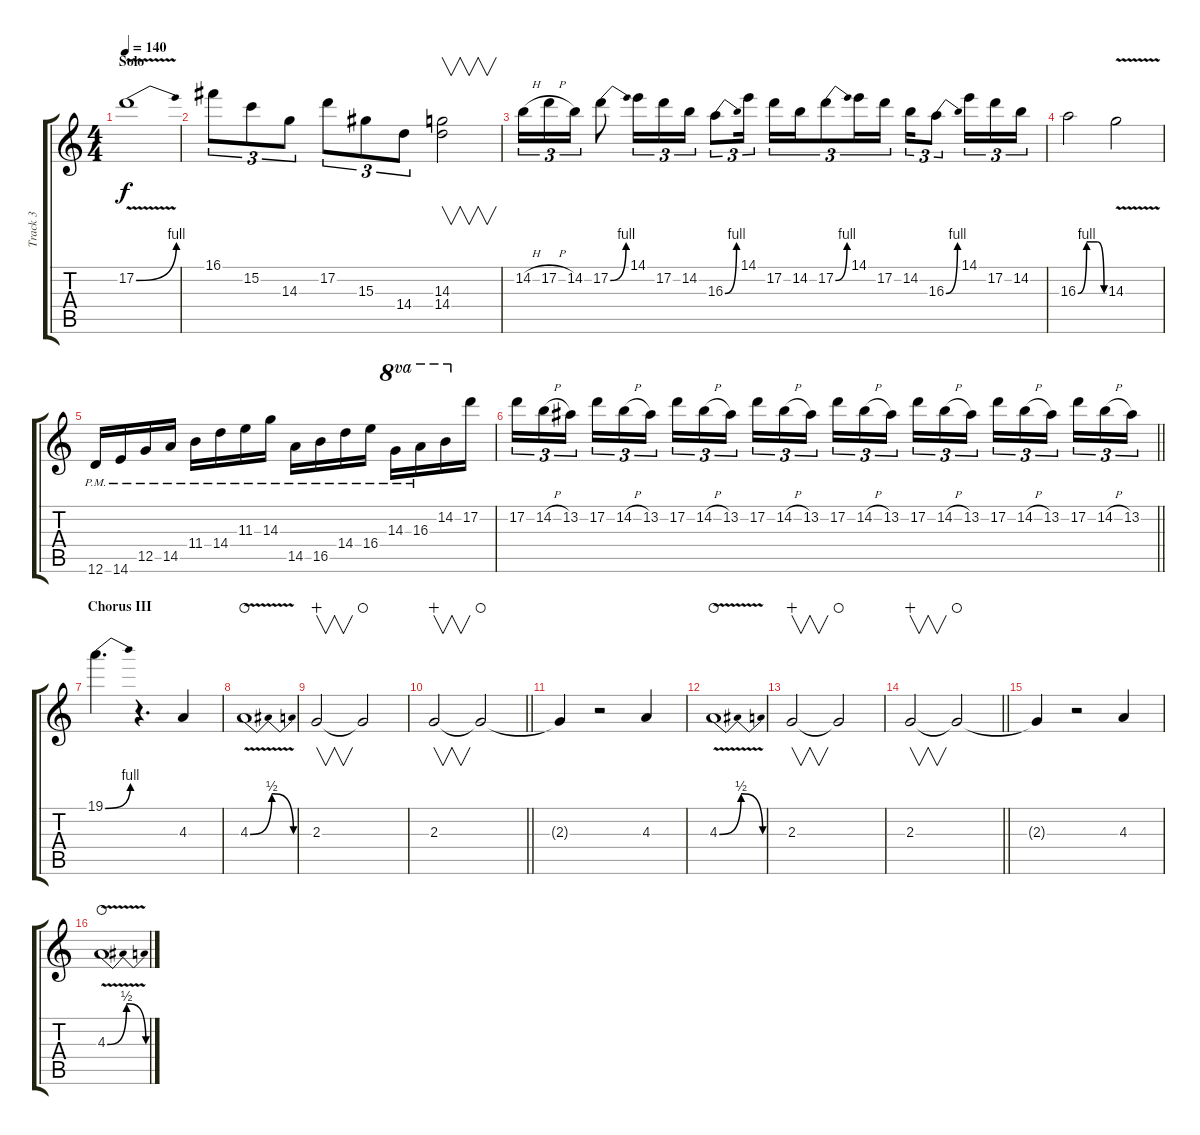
\track ("Track 3" "Track 3") {instrument distortionguitar}
\staff {score tabs}
\tuning (D4 A3 F3 C3 G2 D2) {hide}
\ts (4 4)
\section ("" "Solo")
\tempo 140
\clef g2
\ks c
17.2{be (bend 0 0 60 4) v}.1{dy f volume 13} |
16.1.8{tu (3 2)} 15.2.8{tu (3 2)} 14.3.8{tu (3 2)} 17.2.8{tu (3 2)} 15.3.8{tu (3 2)} 14.4.8{tu (3 2)} (14.3 14.4).2{v} |
14.2{h}.16{tu (3 2)} 17.2{h}.16{tu (3 2)} 14.2.16{tu (3 2)} 17.2{be (bend 0 0 60 4)}.8 14.1.16{tu (3 2)} 17.2.16{tu (3 2)} 14.2.16{tu (3 2)} 16.3{be (bend 0 0 60 4)}.8{tu (3 2)} 14.1.16{tu (3 2)} 17.2.16{tu (3 2)} 14.2.16{tu (3 2)} 17.2{be (bend 0 0 60 4)}.8{tu (3 2)} 14.1.16{tu (3 2)} 17.2.16{tu (3 2)} 14.2.16{tu (3 2)} 16.3{be (bend 0 0 60 4)}.8{tu (3 2)} 14.1.16{tu (3 2)} 17.2.16{tu (3 2)} 14.2.16{tu (3 2)} |
16.3{be (custom 0 0 20 4 30 4 44 4 60 0)}.2 14.3{v}.2 |
12.6{pm}.16 14.6{pm}.16 12.5{pm}.16 14.5{pm}.16 11.4{pm}.16 14.4{pm}.16 11.3{pm}.16 14.3{pm}.16 14.5{pm}.16 16.5{pm}.16 14.4{pm}.16 16.4{pm}.16 14.3{pm}.16{ot 8va} 16.3{pm}.16{ot 8va} 14.2.16{ot 8va} 17.2.16 |
\barLineRight lightlight
17.2.16{tu (3 2)} 14.2{h}.16{tu (3 2)} 13.2.16{tu (3 2) beam splitsecondary} 17.2.16{tu (3 2)} 14.2{h}.16{tu (3 2)} 13.2.16{tu (3 2)} 17.2.16{tu (3 2)} 14.2{h}.16{tu (3 2)} 13.2.16{tu (3 2) beam splitsecondary} 17.2.16{tu (3 2)} 14.2{h}.16{tu (3 2)} 13.2.16{tu (3 2)} 17.2.16{tu (3 2)} 14.2{h}.16{tu (3 2)} 13.2.16{tu (3 2) beam splitsecondary} 17.2.16{tu (3 2)} 14.2{h}.16{tu (3 2)} 13.2.16{tu (3 2)} 17.2.16{tu (3 2)} 14.2{h}.16{tu (3 2)} 13.2.16{tu (3 2) beam splitsecondary} 17.2.16{tu (3 2)} 14.2{h}.16{tu (3 2)} 13.2.16{tu (3 2)} |
\section ("" "Chorus III")
19.1{be (bend 0 0 60 4)}.4{d} r.4{d} 4.3.4 |
4.3{be (bendrelease 0 0 20 2 45 2 60 0) v}.1{waho} |
2.3.2{v wahc} 2.3{t}.2{waho} |
\barLineRight lightlight
2.3.2{v wahc} 2.3{t}.2{waho} |
2.3{t}.4 r.2 4.3.4 |
4.3{be (bendrelease 0 0 20 2 45 2 60 0) v}.1{waho} |
2.3.2{v wahc} 2.3{t}.2{waho} |
\barLineRight lightlight
2.3.2{v wahc} 2.3{t}.2{waho} |
2.3{t}.4 r.2 4.3.4 |
4.3{be (bendrelease 0 0 20 2 45 2 60 0) v}.1{waho}
